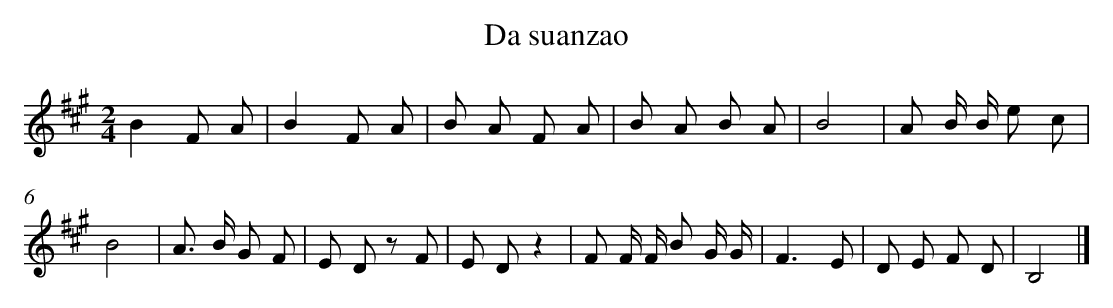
X:1
T: Da suanzao
L: 1/8
M: 2/4
K: A
B2F A [I:setbarnb 1]|
B2F A |
B A F A |
B A B A |
B4 |
A B/ B/ e c |
B4 |
A> B G F |
E D z F |
E Dz2 |
F F/ F/ B G/ G/ |
F3E |
D E F D |
B,4 |]
